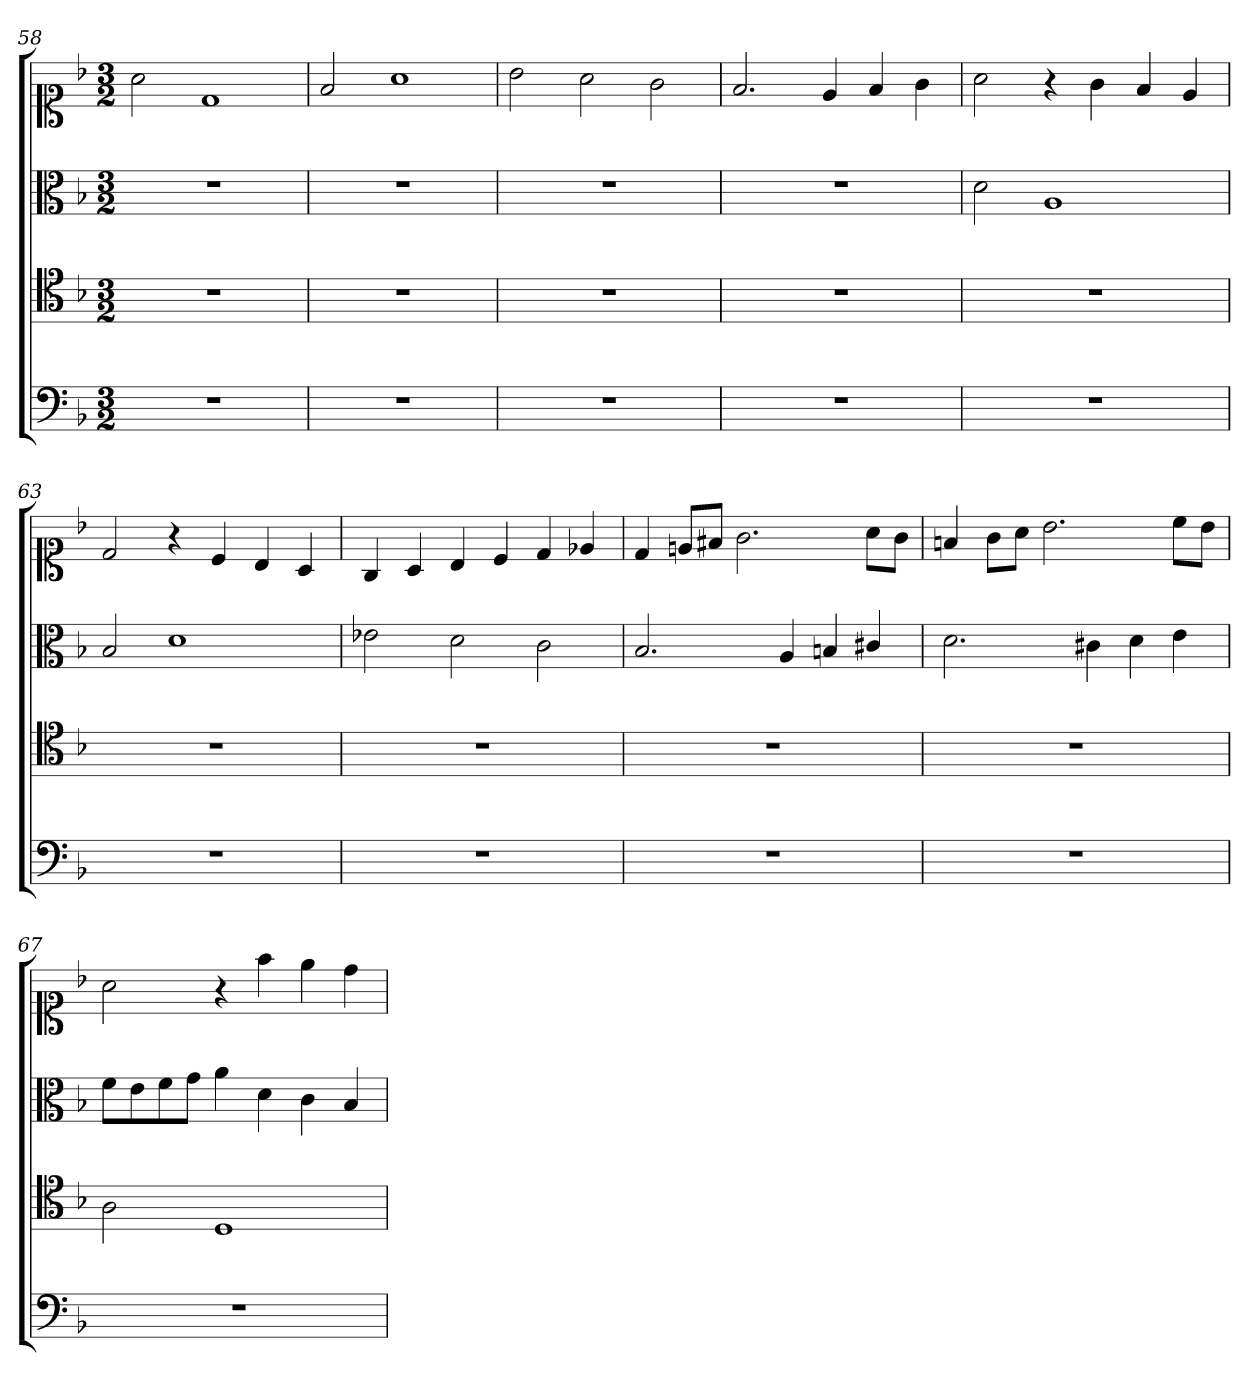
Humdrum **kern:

**kern	**kern	**kern	**kern
*part1	*part1	*part1	*part1
*staff4	*staff3	*staff2	*staff1
*clefF4	*clefC4	*clefC3	*clefC1
*k[b-]	*k[b-]	*k[b-]	*k[b-]
*d:	*d:	*d:	*d:
*M3/2	*M3/2	*M3/2	*M3/2
*MM200	*MM200	*MM200	*MM200
=58	=58	=58	=58
1.r	1.r	1.r	2a
.	.	.	1d
=59	=59	=59	=59
1.r	1.r	1.r	2f
.	.	.	1a
=60	=60	=60	=60
1.r	1.r	1.r	2b-
.	.	.	2a
.	.	.	2g
=61	=61	=61	=61
1.r	1.r	1.r	2.f
.	.	.	4e
.	.	.	4f
.	.	.	4g
=62	=62	=62	=62
1.r	1.r	2d	2a
.	.	1A	4r
.	.	.	4g
.	.	.	4f
.	.	.	4e
=63	=63	=63	=63
1.r	1.r	2B-	2d
.	.	1d	4r
.	.	.	4c
.	.	.	4B-
.	.	.	4A
=64	=64	=64	=64
1.r	1.r	2e-X	4G
.	.	.	4A
.	.	2d	4B-
.	.	.	4c
.	.	2c	4d
.	.	.	4e-X
=65	=65	=65	=65
1.r	1.r	2.B-	4d
.	.	.	8enL
.	.	.	8f#XJ
.	.	.	2.g
.	.	4A	.
.	.	4Bn	.
.	.	4c#X/	8aL
.	.	.	8gJ
=66	=66	=66	=66
1.r	1.r	2.d	4fn
.	.	.	8gL
.	.	.	8aJ
.	.	.	2.b-
.	.	4c#X	.
.	.	4d	.
.	.	4e	8ccL
.	.	.	8b-J
=67	=67	=67	=67
1.r	2A	8fL	2a
.	.	8e	.
.	.	8f	.
.	.	8gJ	.
.	1D	4a	4r
.	.	4d	4ff
.	.	4c	4ee
.	.	4B-	4dd
=	=	=	=
*-	*-	*-	*-
